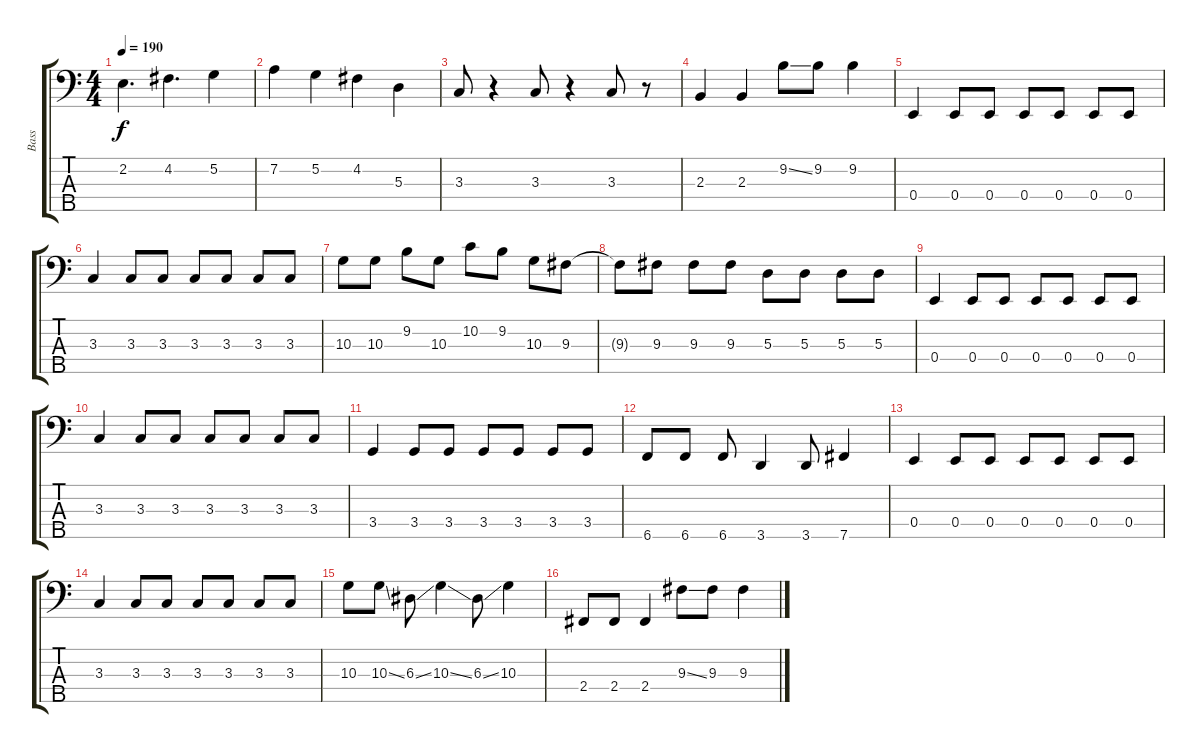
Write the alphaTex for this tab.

\track ("Bass" "Bass") {instrument electricbassfinger}
\staff {score tabs}
\tuning (G2 D2 A1 E1 B0) {hide}
\ts (4 4)
\tempo 190
\clef f4
\ks c
2.2.4{d dy f} 4.2.4{d} 5.2.4 |
7.2.4 5.2.4 4.2.4 5.3.4 |
3.3.8 r.4 3.3.8 r.4 3.3.8 r.8 |
2.3.4 2.3.4 9.2{ss}.8 9.2.8 9.2.4 |
0.4.4 0.4.8 0.4.8 0.4.8 0.4.8 0.4.8 0.4.8 |
3.3.4 3.3.8 3.3.8 3.3.8 3.3.8 3.3.8 3.3.8 |
10.3.8 10.3.8 9.2.8 10.3.8 10.2.8 9.2.8 10.3.8 9.3.8 |
9.3{t}.8 9.3.8 9.3.8 9.3.8 5.3.8 5.3.8 5.3.8 5.3.8 |
0.4.4 0.4.8 0.4.8 0.4.8 0.4.8 0.4.8 0.4.8 |
3.3.4 3.3.8 3.3.8 3.3.8 3.3.8 3.3.8 3.3.8 |
3.4.4 3.4.8 3.4.8 3.4.8 3.4.8 3.4.8 3.4.8 |
6.5.8 6.5.8 6.5.8 3.5.4 3.5.8 7.5.4 |
0.4.4 0.4.8 0.4.8 0.4.8 0.4.8 0.4.8 0.4.8 |
3.3.4 3.3.8 3.3.8 3.3.8 3.3.8 3.3.8 3.3.8 |
10.3.8 10.3{ss}.8 6.3{ss}.8 10.3{ss}.4 6.3{ss}.8 10.3.4 |
2.4.8 2.4.8 2.4.4 9.3{ss}.8 9.3.8 9.3.4
